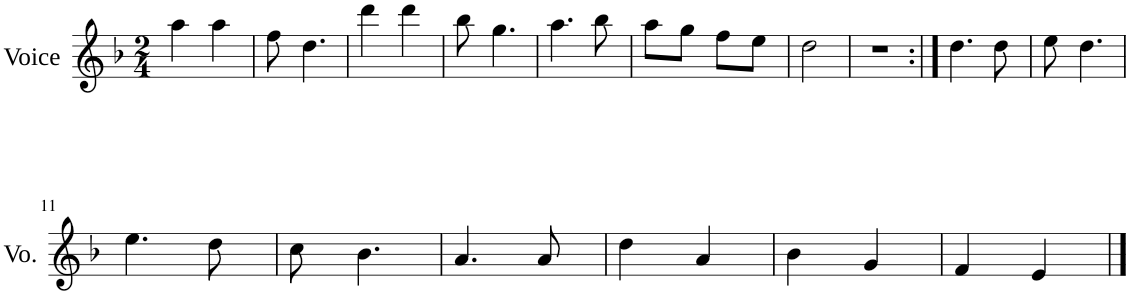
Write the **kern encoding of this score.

**kern
*part1
*staff1
*I"Voice
*I'Vo.
*clefG2
*k[b-]
*M2/4
=1
4aa\
4aa\
=2
8ff\
4.dd\
=3
4ddd\
4ddd\
=4
8bb-\
4.gg\
=5
4.aa\
8bb-\
=6
8aa\L
8gg\J
8ff\L
8ee\J
=7
2dd\
=8
2r
=9:|!
4.dd\
8dd\
=10
8ee\
4.dd\
!!LO:LB:g=z
=11
4.ee\
8dd\
=12
8cc\
4.b-\
=13
4.a/
8a/
=14
4dd\
4a/
=15
4b-\
4g/
=16
4f/
4e/
==
*-
